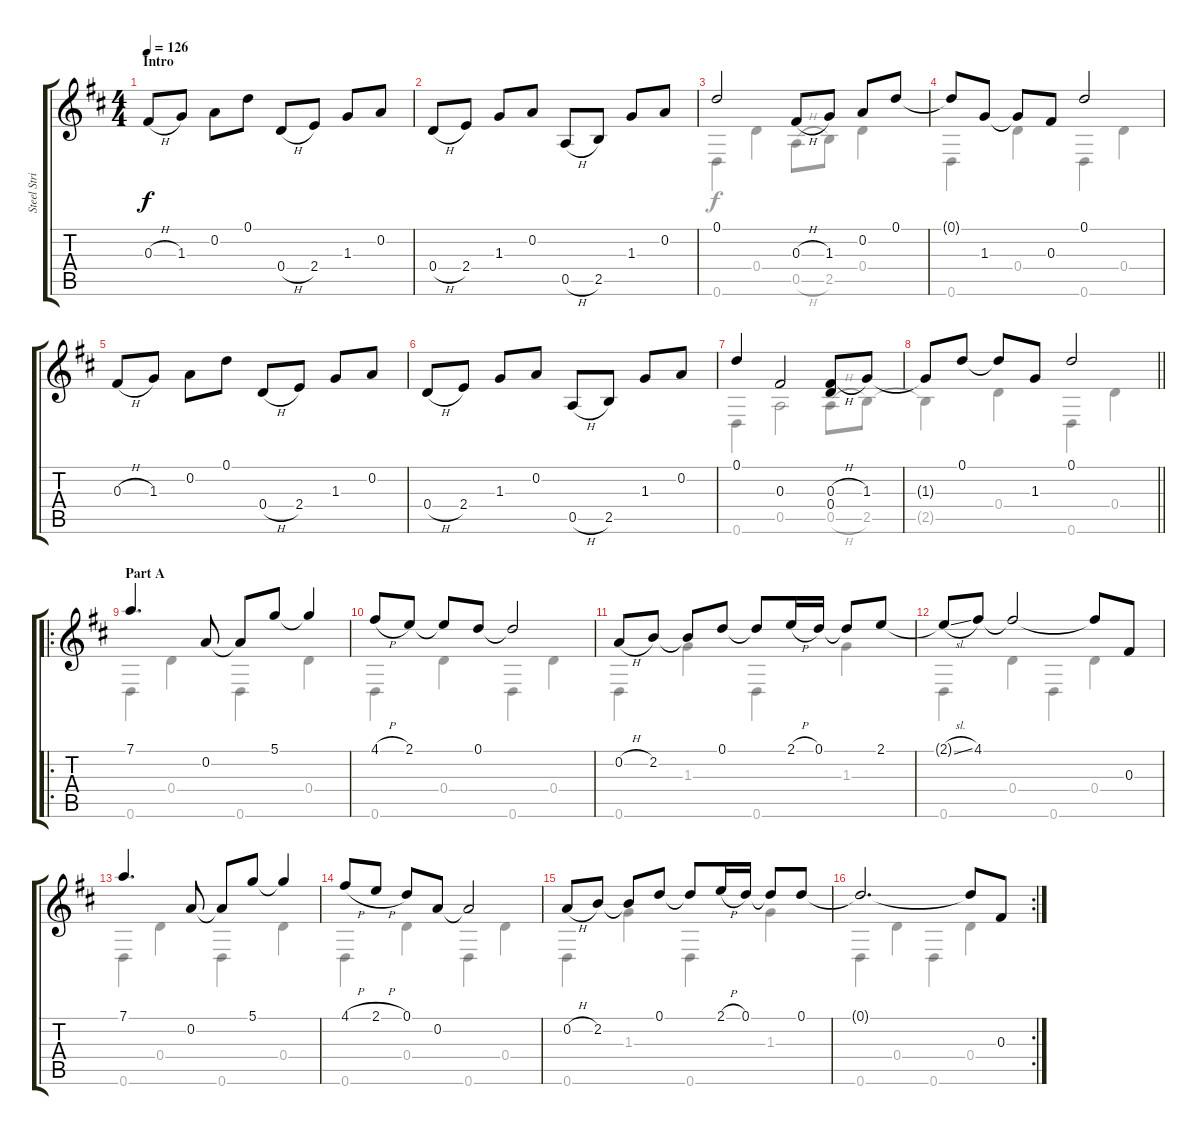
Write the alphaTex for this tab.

\track ("Steel String" "Steel Stri") {instrument acousticguitarsteel}
\staff {score tabs}
\tuning (D4 A3 Gb3 D3 A2 D2) {hide}
\voice
\ts (4 4)
\section ("" "Intro")
\tempo 126
\clef g2
\ks d
0.3{h}.8{dy f instrument acousticguitarsteel} 1.3.8 0.2.8 0.1.8 0.4{h}.8 2.4.8 1.3.8 0.2.8 |
0.4{h}.8 2.4.8 1.3.8 0.2.8 0.5{h}.8 2.5.8 1.3.8 0.2.8 |
0.1.2 0.3{h}.8 1.3.8 0.2.8 0.1.8 |
0.1{t}.8 1.3.8 1.3{t}.8 0.3.8 0.1.2 |
0.3{h}.8 1.3.8 0.2.8 0.1.8 0.4{h}.8 2.4.8 1.3.8 0.2.8 |
0.4{h}.8 2.4.8 1.3.8 0.2.8 0.5{h}.8 2.5.8 1.3.8 0.2.8 |
0.1.4 0.3.2 (0.3{h} 0.4).8 1.3.8 |
\barLineRight lightlight
1.3{t}.8 0.1.8 0.1{t}.8 1.3.8 0.1.2 |
\ro
\section ("" "Part A")
7.1.4{d} 0.2.8 0.2{t}.8 5.1.8 5.1{t}.4 |
4.1{h}.8 2.1.8 2.1{t}.8 0.1.8 0.1{t}.2 |
0.2{h}.8 2.2.8 2.2{t}.8 0.1.8 0.1{t}.8 2.1{h}.16 0.1.16 0.1{t}.8 2.1.8 |
2.1{sl t}.8 4.1.8 4.1{t}.2 4.1{t}.8 0.3.8 |
7.1.4{d} 0.2.8 0.2{t}.8 5.1.8 5.1{t}.4 |
4.1{h}.8 2.1{h}.8 0.1.8 0.2.8 0.2{t}.2 |
0.2{h}.8 2.2.8 2.2{t}.8 0.1.8 0.1{t}.8 2.1{h}.16 0.1.16 0.1{t}.8 0.1.8 |
\rc 2
0.1{t}.2{d} 0.1{t}.8 0.3.8
\voice
\clef g2
\ottava regular
\simile none
\ks d
|
|
0.6.4 0.4.4 0.5{h}.8 2.5.8 0.4.4 |
0.6.4 0.4.4 0.6.4 0.4.4 |
|
|
0.6.4 0.5.2 0.5{h}.8 2.5.8 |
\barLineRight lightlight
2.5{t}.4 0.4.4 0.6.4 0.4.4 |
0.6.4 0.4.4 0.6.4 0.4.4 |
0.6.4 0.4.4 0.6.4 0.4.4 |
0.6.4 1.3.4 0.6.4 1.3.4 |
0.6.4 0.4.4 0.6.4 0.4.4 |
0.6.4 0.4.4 0.6.4 0.4.4 |
0.6.4 0.4.4 0.6.4 0.4.4 |
0.6.4 1.3.4 0.6.4 1.3.4 |
0.6.4 0.4.4 0.6.4 0.4.4
